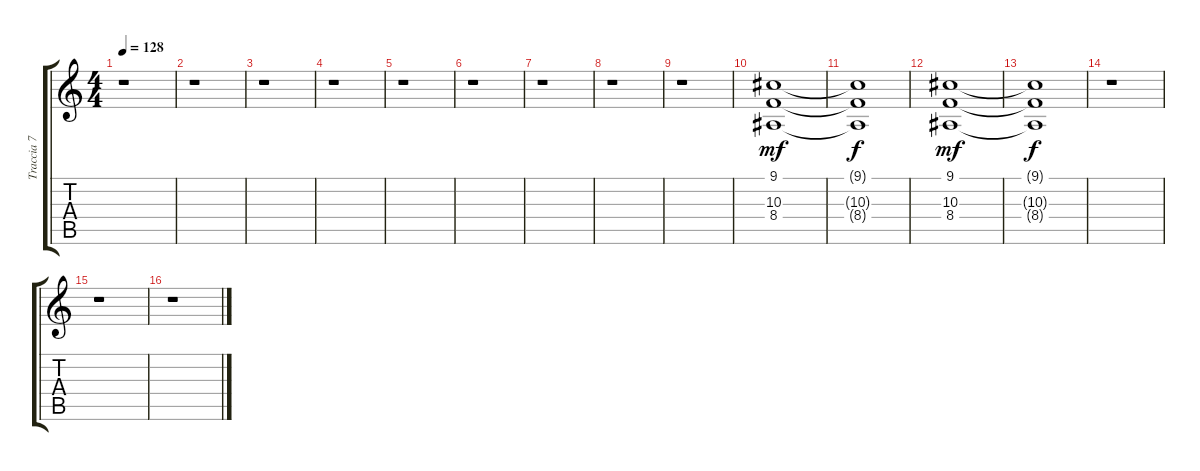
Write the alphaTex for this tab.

\track ("Traccia 7" "Traccia 7") {instrument pad8sweep}
\staff {score tabs}
\tuning (E4 B3 G3 D3 A2 E2) {hide}
\ts (4 4)
\tempo 128
\clef g2
\ks c
r.1{dy f} |
r.1 |
r.1 |
r.1 |
r.1 |
r.1 |
r.1 |
r.1 |
r.1 |
(9.1 10.3 8.4).1{dy mf} |
(9.1{t} 10.3{t} 8.4{t}).1{dy f} |
(9.1 10.3 8.4).1{dy mf} |
(9.1{t} 10.3{t} 8.4{t}).1{dy f} |
r.1 |
r.1 |
r.1
